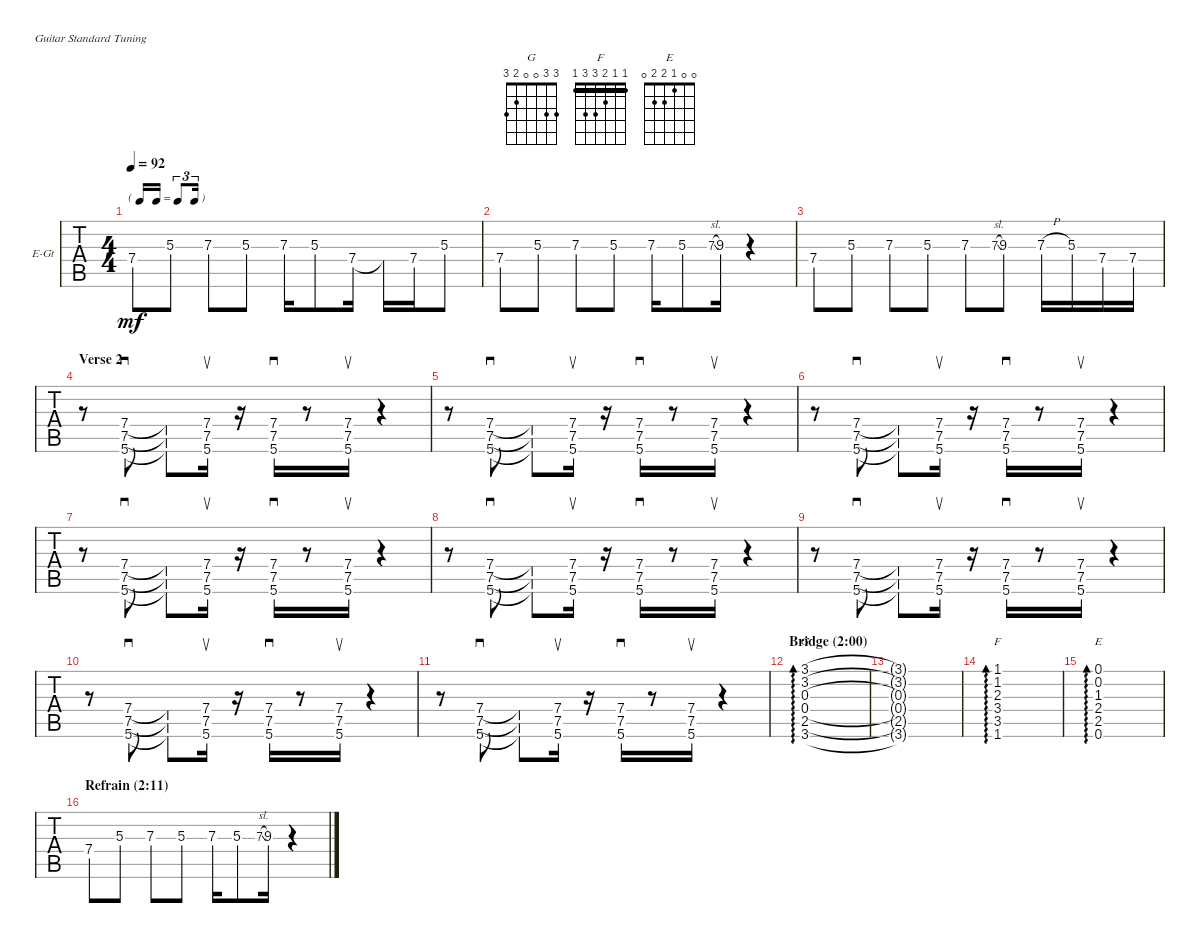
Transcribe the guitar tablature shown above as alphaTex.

\defaultSystemsLayout 4
\bracketExtendMode nobrackets
\firstSystemTrackNameOrientation horizontal
\otherSystemsTrackNameOrientation horizontal
\track ("Electric Guitar" "E-Gt") {instrument overdrivenguitar}
\staff {tabs}
\tuning (E4 B3 G3 D3 A2 E2)
\chord ("G" 3 3 0 0 2 3) {showfingering false}
\chord ("F" 1 1 2 3 3 1) {showfingering false barre (1 1)}
\chord ("E" 0 0 1 2 2 0) {showfingering false}
\ts (4 4)
\tf triplet16th
\tempo 92
\clef g2
\ks c
7.4.8{dy mf} 5.3{st}.8 7.3.8 5.3{st}.8 7.3.16 5.3{st}.8 7.4.16 7.4{t}.16 7.4.16 5.3{st}.8 |
7.4.8 5.3{st}.8 7.3.8 5.3{st}.8 7.3.16 5.3{st}.8 7.3{sl}.8{gr onbeat} 9.3{st}.16 r.4 |
7.4.8 5.3{st}.8 7.3.8 5.3{st}.8 7.3{st}.8 7.3{sl}.8{gr onbeat} 9.3{st}.8 7.3{h}.16 5.3.16 7.4.16 7.4.16 |
\section ("" "Verse 2")
r.8 (5.6 7.5 7.4).8{sd} (5.6{t} 7.5{t} 7.4{t}).8 (7.4 7.5 5.6).16{su} r.16 (5.6 7.5 7.4).16{sd} r.8 (7.4 7.5 5.6).16{su} r.4 |
r.8 (5.6 7.5 7.4).8{sd} (5.6{t} 7.5{t} 7.4{t}).8 (7.4 7.5 5.6).16{su} r.16 (5.6 7.5 7.4).16{sd} r.8 (7.4 7.5 5.6).16{su} r.4 |
r.8 (5.6 7.5 7.4).8{sd} (5.6{t} 7.5{t} 7.4{t}).8 (7.4 7.5 5.6).16{su} r.16 (5.6 7.5 7.4).16{sd} r.8 (7.4 7.5 5.6).16{su} r.4 |
r.8 (5.6 7.5 7.4).8{sd} (5.6{t} 7.5{t} 7.4{t}).8 (7.4 7.5 5.6).16{su} r.16 (5.6 7.5 7.4).16{sd} r.8 (7.4 7.5 5.6).16{su} r.4 |
r.8 (5.6 7.5 7.4).8{sd} (5.6{t} 7.5{t} 7.4{t}).8 (7.4 7.5 5.6).16{su} r.16 (5.6 7.5 7.4).16{sd} r.8 (7.4 7.5 5.6).16{su} r.4 |
r.8 (5.6 7.5 7.4).8{sd} (5.6{t} 7.5{t} 7.4{t}).8 (7.4 7.5 5.6).16{su} r.16 (5.6 7.5 7.4).16{sd} r.8 (7.4 7.5 5.6).16{su} r.4 |
r.8 (5.6 7.5 7.4).8{sd} (5.6{t} 7.5{t} 7.4{t}).8 (7.4 7.5 5.6).16{su} r.16 (5.6 7.5 7.4).16{sd} r.8 (7.4 7.5 5.6).16{su} r.4 |
r.8 (5.6 7.5 7.4).8{sd} (5.6{t} 7.5{t} 7.4{t}).8 (7.4 7.5 5.6).16{su} r.16 (5.6 7.5 7.4).16{sd} r.8 (7.4 7.5 5.6).16{su} r.4 |
\section ("" "Bridge (2:00)")
(3.6 2.5 0.4 0.3 3.2 3.1).1{ad 0 ch "G"} |
(3.6{t} 2.5{t} 0.4{t} 0.3{t} 3.2{t} 3.1{t}).1 |
(1.6 3.5 3.4 2.3 1.2 1.1).1{ad 0 ch "F"} |
(0.6 2.5 2.4 1.3 0.2 0.1).1{ad 0 ch "E"} |
\section ("" "Refrain (2:11)")
7.4.8 5.3{st}.8 7.3.8 5.3{st}.8 7.3.16 5.3{st}.8 7.3{sl}.8{gr onbeat} 9.3{st}.16 r.4
